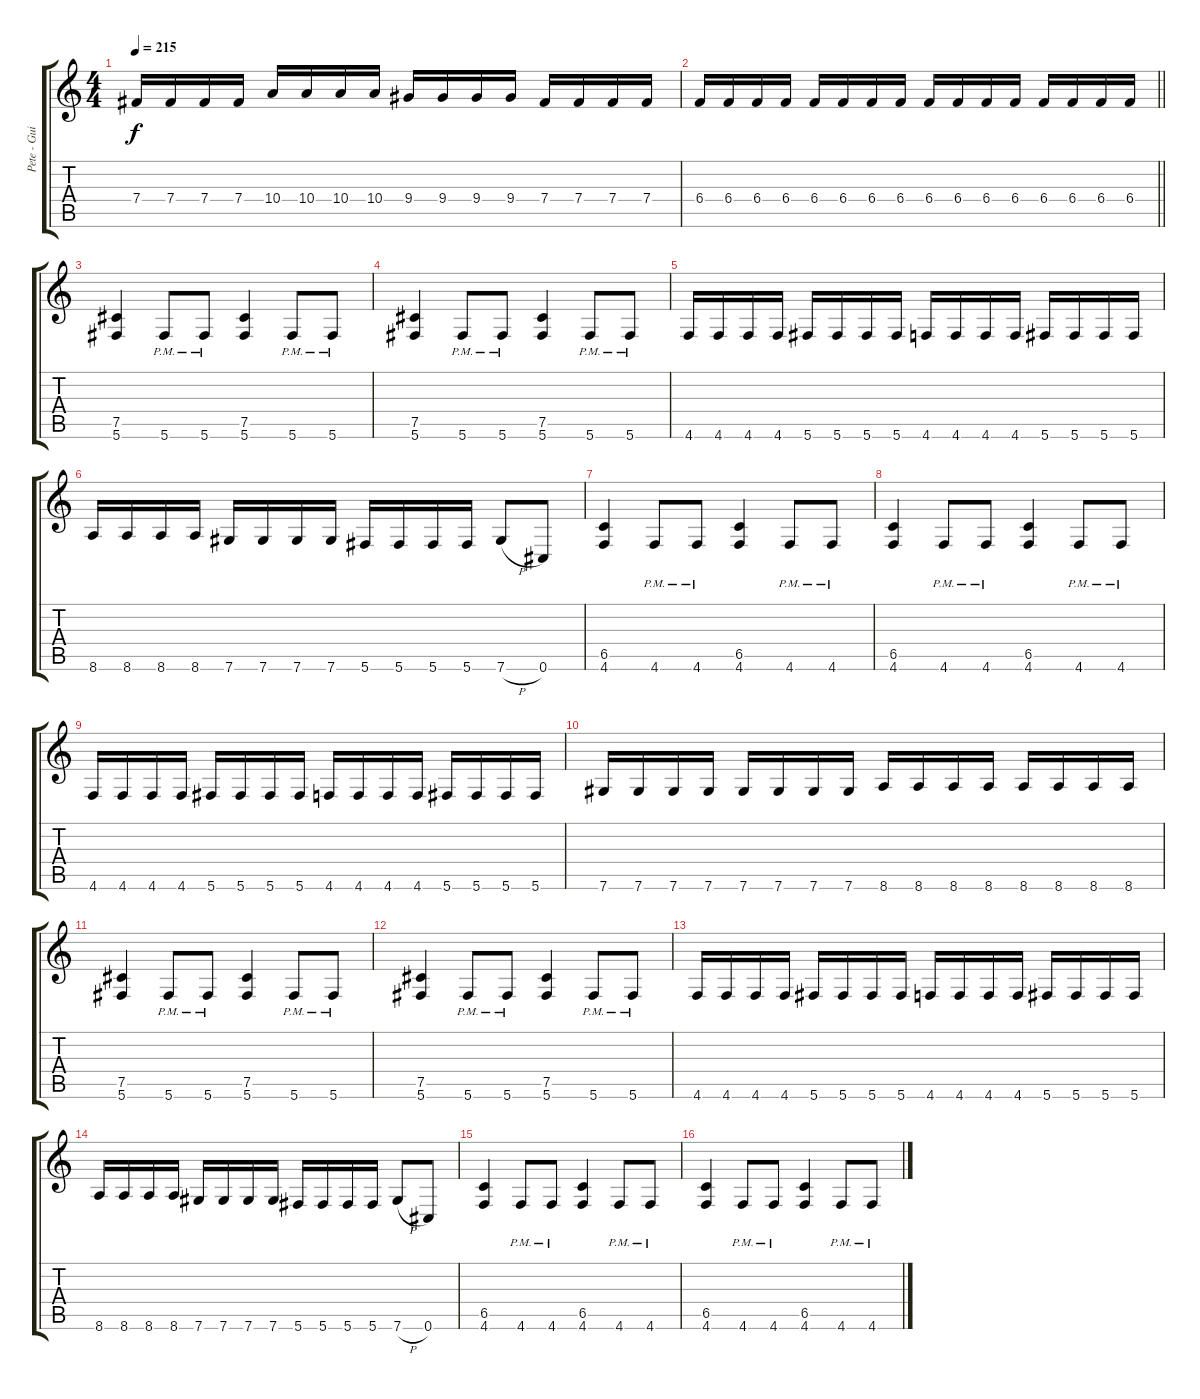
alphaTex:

\track ("Pete - Guitar 2" "Pete - Gui") {instrument distortionguitar}
\staff {score tabs}
\tuning (Db4 Ab3 E3 B2 Gb2 Db2) {hide}
\ts (4 4)
\tempo 215
\clef g2
\ks c
7.4.16{dy f} 7.4.16 7.4.16 7.4.16 10.4.16 10.4.16 10.4.16 10.4.16 9.4.16 9.4.16 9.4.16 9.4.16 7.4.16 7.4.16 7.4.16 7.4.16 |
\barLineRight lightlight
6.4.16 6.4.16 6.4.16 6.4.16 6.4.16 6.4.16 6.4.16 6.4.16 6.4.16 6.4.16 6.4.16 6.4.16 6.4.16 6.4.16 6.4.16 6.4.16 |
\section ("" "")
(7.5 5.6).4 5.6{pm}.8 5.6{pm}.8 (7.5 5.6).4 5.6{pm}.8 5.6{pm}.8 |
(7.5 5.6).4 5.6{pm}.8 5.6{pm}.8 (7.5 5.6).4 5.6{pm}.8 5.6{pm}.8 |
4.6.16 4.6.16 4.6.16 4.6.16 5.6.16 5.6.16 5.6.16 5.6.16 4.6.16 4.6.16 4.6.16 4.6.16 5.6.16 5.6.16 5.6.16 5.6.16 |
8.6.16 8.6.16 8.6.16 8.6.16 7.6.16 7.6.16 7.6.16 7.6.16 5.6.16 5.6.16 5.6.16 5.6.16 7.6{h}.8 0.6.8 |
(6.5 4.6).4 4.6{pm}.8 4.6{pm}.8 (6.5 4.6).4 4.6{pm}.8 4.6{pm}.8 |
(6.5 4.6).4 4.6{pm}.8 4.6{pm}.8 (6.5 4.6).4 4.6{pm}.8 4.6{pm}.8 |
4.6.16 4.6.16 4.6.16 4.6.16 5.6.16 5.6.16 5.6.16 5.6.16 4.6.16 4.6.16 4.6.16 4.6.16 5.6.16 5.6.16 5.6.16 5.6.16 |
7.6.16 7.6.16 7.6.16 7.6.16 7.6.16 7.6.16 7.6.16 7.6.16 8.6.16 8.6.16 8.6.16 8.6.16 8.6.16 8.6.16 8.6.16 8.6.16 |
(7.5 5.6).4 5.6{pm}.8 5.6{pm}.8 (7.5 5.6).4 5.6{pm}.8 5.6{pm}.8 |
(7.5 5.6).4 5.6{pm}.8 5.6{pm}.8 (7.5 5.6).4 5.6{pm}.8 5.6{pm}.8 |
4.6.16 4.6.16 4.6.16 4.6.16 5.6.16 5.6.16 5.6.16 5.6.16 4.6.16 4.6.16 4.6.16 4.6.16 5.6.16 5.6.16 5.6.16 5.6.16 |
8.6.16 8.6.16 8.6.16 8.6.16 7.6.16 7.6.16 7.6.16 7.6.16 5.6.16 5.6.16 5.6.16 5.6.16 7.6{h}.8 0.6.8 |
(6.5 4.6).4 4.6{pm}.8 4.6{pm}.8 (6.5 4.6).4 4.6{pm}.8 4.6{pm}.8 |
(6.5 4.6).4 4.6{pm}.8 4.6{pm}.8 (6.5 4.6).4 4.6{pm}.8 4.6{pm}.8
